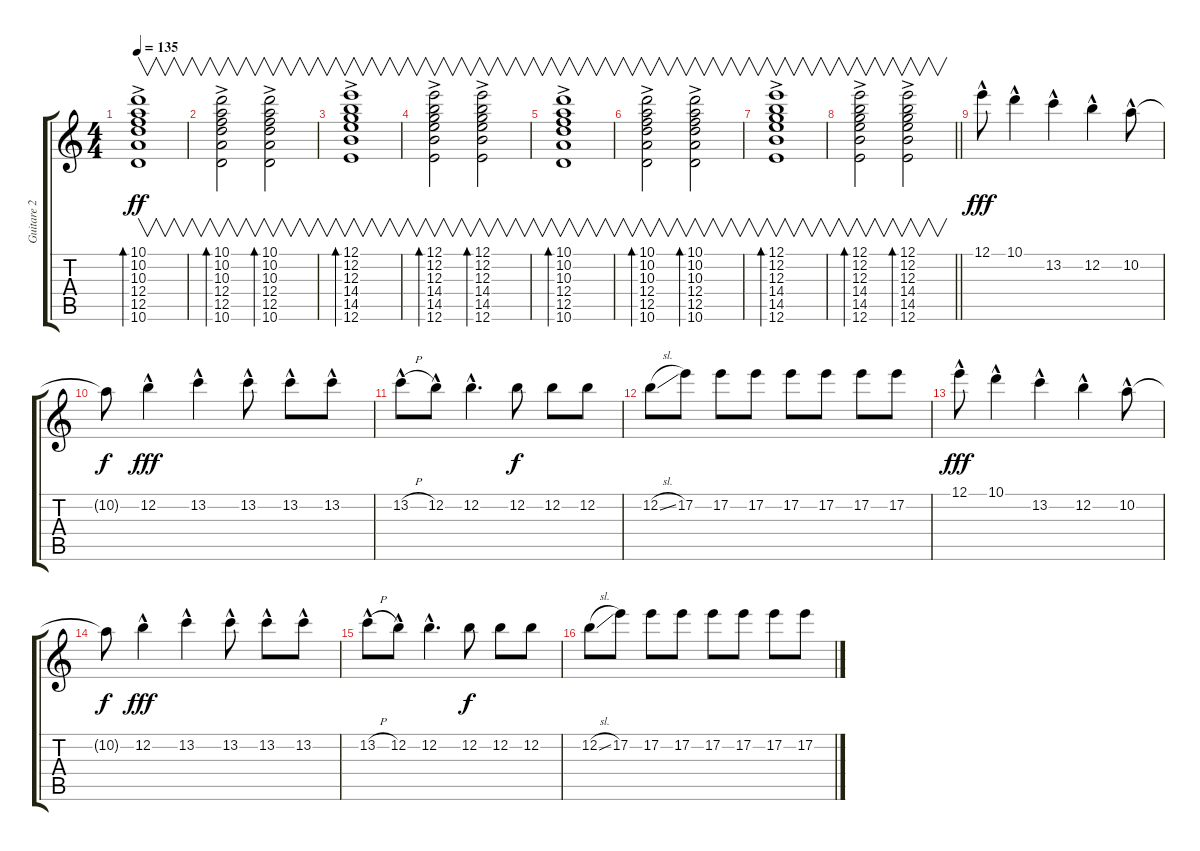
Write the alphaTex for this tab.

\track ("Guitare 2" "Guitare 2") {instrument electricguitarclean}
\staff {score tabs}
\tuning (E4 B3 G3 D3 A2 E2) {hide}
\ts (4 4)
\tempo 135
\clef g2
\ks c
(10.1{ac} 10.2{ac} 10.3{ac} 12.4{ac} 12.5{ac} 10.6{ac}).1{v bd 120 dy ff} |
(10.1{ac} 10.2{ac} 10.3{ac} 12.4{ac} 12.5{ac} 10.6{ac}).2{v bd 60} (10.1{ac} 10.2{ac} 10.3{ac} 12.4{ac} 12.5{ac} 10.6{ac}).2{v bd 60} |
(12.1{ac} 12.2{ac} 12.3{ac} 14.4{ac} 14.5{ac} 12.6{ac}).1{v bd 120} |
(12.1{ac} 12.2{ac} 12.3{ac} 14.4{ac} 14.5{ac} 12.6{ac}).2{v bd 60} (12.1{ac} 12.2{ac} 12.3{ac} 14.4{ac} 14.5{ac} 12.6{ac}).2{v bd 60} |
(10.1{ac} 10.2{ac} 10.3{ac} 12.4{ac} 12.5{ac} 10.6{ac}).1{v bd 120} |
(10.1{ac} 10.2{ac} 10.3{ac} 12.4{ac} 12.5{ac} 10.6{ac}).2{v bd 60} (10.1{ac} 10.2{ac} 10.3{ac} 12.4{ac} 12.5{ac} 10.6{ac}).2{v bd 60} |
(12.1{ac} 12.2{ac} 12.3{ac} 14.4{ac} 14.5{ac} 12.6{ac}).1{v bd 120} |
\barLineRight lightlight
(12.1{ac} 12.2{ac} 12.3{ac} 14.4{ac} 14.5{ac} 12.6{ac}).2{v bd 60} (12.1{ac} 12.2{ac} 12.3{ac} 14.4{ac} 14.5{ac} 12.6{ac}).2{v bd 60} |
12.1{hac}.8{dy fff} 10.1{hac}.4 13.2{hac}.4 12.2{hac}.4 10.2{hac}.8 |
10.2{t}.8{dy f} 12.2{hac}.4{dy fff} 13.2{hac}.4 13.2{hac}.8 13.2{hac}.8 13.2{hac}.8 |
13.2{h hac}.8 12.2{hac}.8 12.2{hac}.4{d} 12.2.8{dy f} 12.2.8 12.2.8 |
12.2{sl}.8 17.2.8 17.2.8 17.2.8 17.2.8 17.2.8 17.2.8 17.2.8 |
12.1{hac}.8{dy fff} 10.1{hac}.4 13.2{hac}.4 12.2{hac}.4 10.2{hac}.8 |
10.2{t}.8{dy f} 12.2{hac}.4{dy fff} 13.2{hac}.4 13.2{hac}.8 13.2{hac}.8 13.2{hac}.8 |
13.2{h hac}.8 12.2{hac}.8 12.2{hac}.4{d} 12.2.8{dy f} 12.2.8 12.2.8 |
12.2{sl}.8 17.2.8 17.2.8 17.2.8 17.2.8 17.2.8 17.2.8 17.2.8
